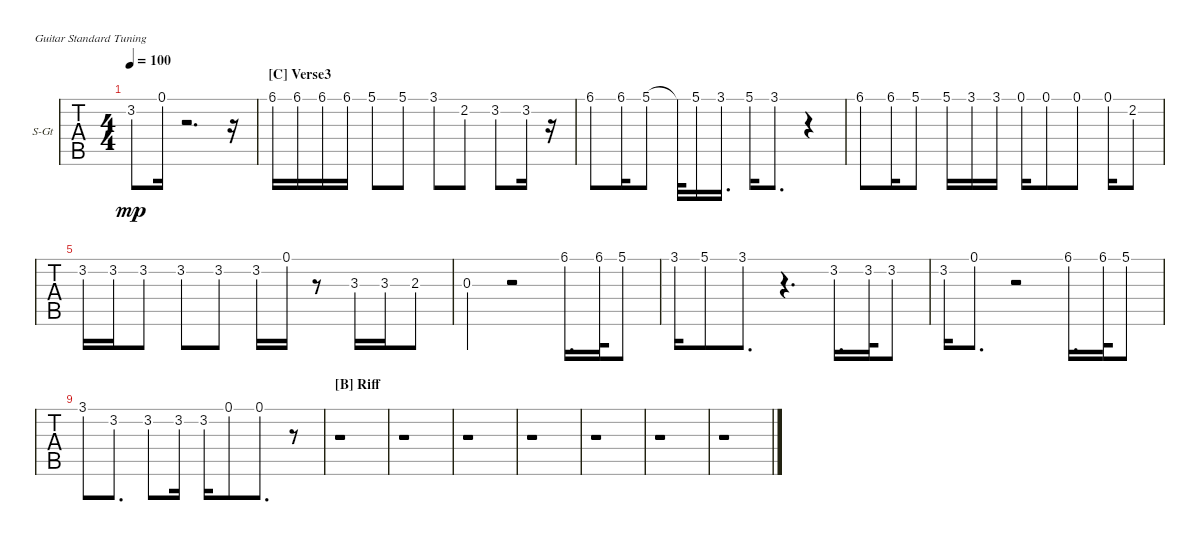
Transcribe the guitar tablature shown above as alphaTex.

\bracketExtendMode nobrackets
\firstSystemTrackNameOrientation horizontal
\otherSystemsTrackNameOrientation horizontal
\defaultBarNumberDisplay FirstOfSystem
\track ("Vocals" "S-Gt") {instrument electricgrandpiano}
\staff {tabs}
\tuning (E4 B3 G3 D3 A2 E2)
\displaytranspose 12
\ts (4 4)
\scale
0.197753
\tempo 100
\accidentals auto
\clef g2
\ottava regular
\simile none
\ks c
3.2.8{dy mp} 0.1.16 r.2{d} r.16 |
\section ("C" "Verse3")
6.1.16 6.1.16 6.1.16 6.1.16 5.1.8 5.1.8 3.1.8 2.2.8 3.2.8 3.2.16 r.16 |
6.1.8 6.1.16 5.1.8 5.1{t}.32 5.1.16 3.1.16{d} 5.1.16 3.1.8{d} r.4 |
\scale
0.397704 6.1.8 6.1.16 5.1.8 5.1.16 3.1.16 3.1.16 0.1.16 0.1.8 0.1.8 0.1.16 2.2.8 |
\scale
0.602147 3.2.16 3.2.16 3.2.8 3.2.8 3.2.8 3.2.16 0.1.16 r.8 3.3.16 3.3.16 2.3.8 |
\scale
0.166178 0.3.4 r.2 6.1.16{d} 6.1.32 5.1.8 |
\scale
0.221571 3.1.16 5.1.8 3.1.8{d} r.4{d} 3.2.16{d} 3.2.32 3.2.8 |
\scale
0.288042 3.2.16 0.1.8{d} r.2 6.1.16{d} 6.1.32 5.1.8 |
\scale
0.322084 3.1.8 3.2.8{d} 3.2.8 3.2.16 3.2.16 0.1.8 0.1.8{d} r.8 |
\section ("B" "Riff")
r.1 |
r.1 |
r.1 |
\scale
0.50442 r.1 |
\scale
0.494779 r.1 |
r.1 |
r.1
